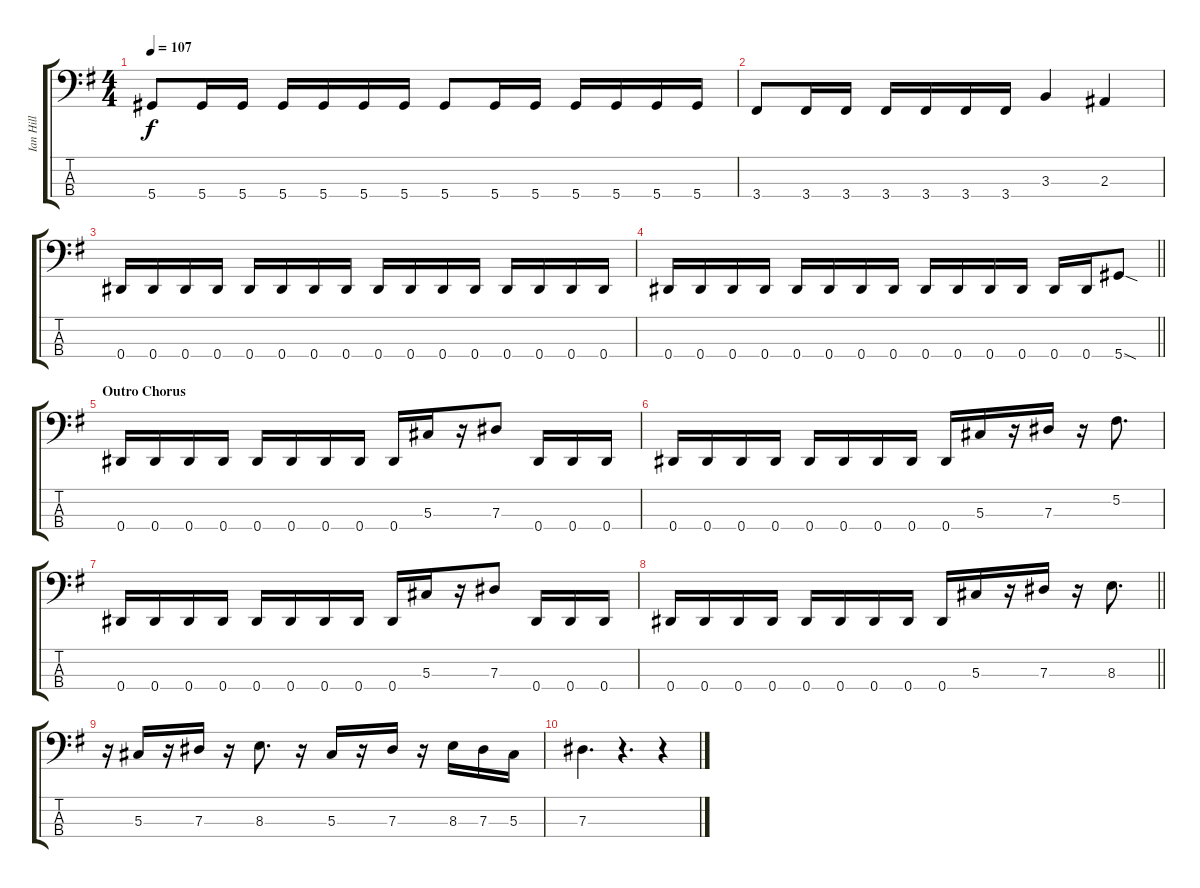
\track ("Ian Hill" "Ian Hill") {instrument electricbassfinger}
\staff {score tabs}
\tuning (Gb2 Db2 Ab1 Eb1) {hide}
\ts (4 4)
\tempo 107
\clef f4
\ks eminor
5.4.8{dy f} 5.4.16 5.4.16 5.4.16 5.4.16 5.4.16 5.4.16 5.4.8 5.4.16 5.4.16 5.4.16 5.4.16 5.4.16 5.4.16 |
3.4.8 3.4.16 3.4.16 3.4.16 3.4.16 3.4.16 3.4.16 3.3.4 2.3.4 |
0.4.16 0.4.16 0.4.16 0.4.16 0.4.16 0.4.16 0.4.16 0.4.16 0.4.16 0.4.16 0.4.16 0.4.16 0.4.16 0.4.16 0.4.16 0.4.16 |
\barLineRight lightlight
0.4.16 0.4.16 0.4.16 0.4.16 0.4.16 0.4.16 0.4.16 0.4.16 0.4.16 0.4.16 0.4.16 0.4.16 0.4.16 0.4.16 5.4{sod}.8 |
\section ("" "Outro Chorus")
0.4.16 0.4.16 0.4.16 0.4.16 0.4.16 0.4.16 0.4.16 0.4.16 0.4.16 5.3.16 r.16 7.3.8 0.4.16 0.4.16 0.4.16 |
0.4.16 0.4.16 0.4.16 0.4.16 0.4.16 0.4.16 0.4.16 0.4.16 0.4.16 5.3.16 r.16 7.3.16 r.16 5.2.8{d} |
0.4.16 0.4.16 0.4.16 0.4.16 0.4.16 0.4.16 0.4.16 0.4.16 0.4.16 5.3.16 r.16 7.3.8 0.4.16 0.4.16 0.4.16 |
\barLineRight lightlight
0.4.16 0.4.16 0.4.16 0.4.16 0.4.16 0.4.16 0.4.16 0.4.16 0.4.16 5.3.16 r.16 7.3.16 r.16 8.3.8{d} |
r.16 5.3.16 r.16 7.3.16 r.16 8.3.8{d} r.16 5.3.16 r.16 7.3.16 r.16 8.3.16 7.3.16 5.3.16 |
7.3.4{d} r.4{d} r.4
